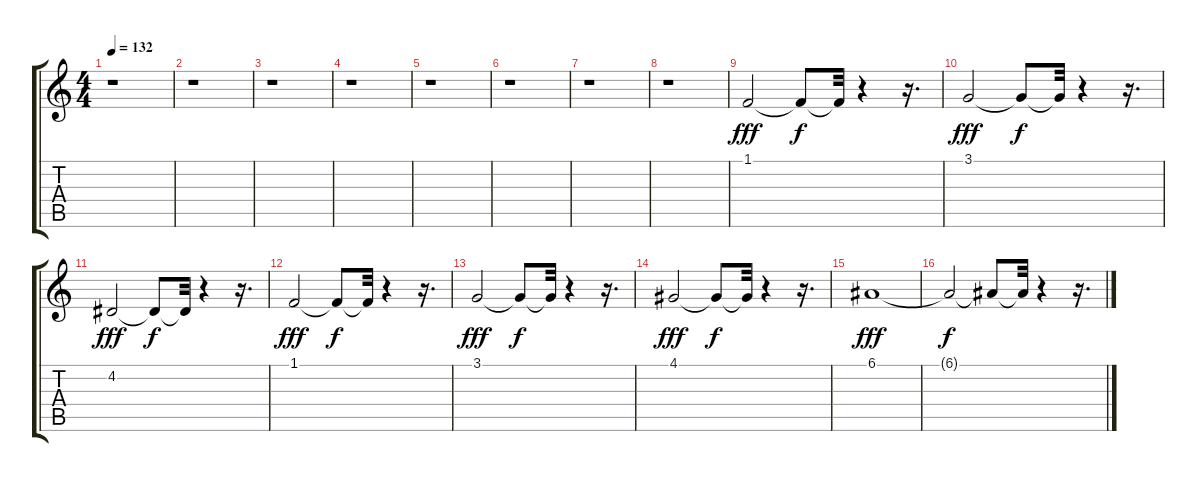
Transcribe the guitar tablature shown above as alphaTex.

\track "" {instrument fx3crystal}
\staff {score tabs}
\tuning (E4 B3 G3 D3 A2 E2) {hide}
\ts (4 4)
\tempo 132
\clef g2
\ks c
r.1{dy f} |
r.1 |
r.1 |
r.1 |
r.1 |
r.1 |
r.1 |
r.1 |
1.1.2{dy fff} 1.1{t}.8{dy f} 1.1{t}.32 r.4 r.16{d} |
3.1.2{dy fff} 3.1{t}.8{dy f} 3.1{t}.32 r.4 r.16{d} |
4.2.2{dy fff} 4.2{t}.8{dy f} 4.2{t}.32 r.4 r.16{d} |
1.1.2{dy fff} 1.1{t}.8{dy f} 1.1{t}.32 r.4 r.16{d} |
3.1.2{dy fff} 3.1{t}.8{dy f} 3.1{t}.32 r.4 r.16{d} |
4.1.2{dy fff} 4.1{t}.8{dy f} 4.1{t}.32 r.4 r.16{d} |
6.1.1{dy fff} |
6.1{t}.2{dy f} 6.1{t}.8 6.1{t}.32 r.4 r.16{d}
